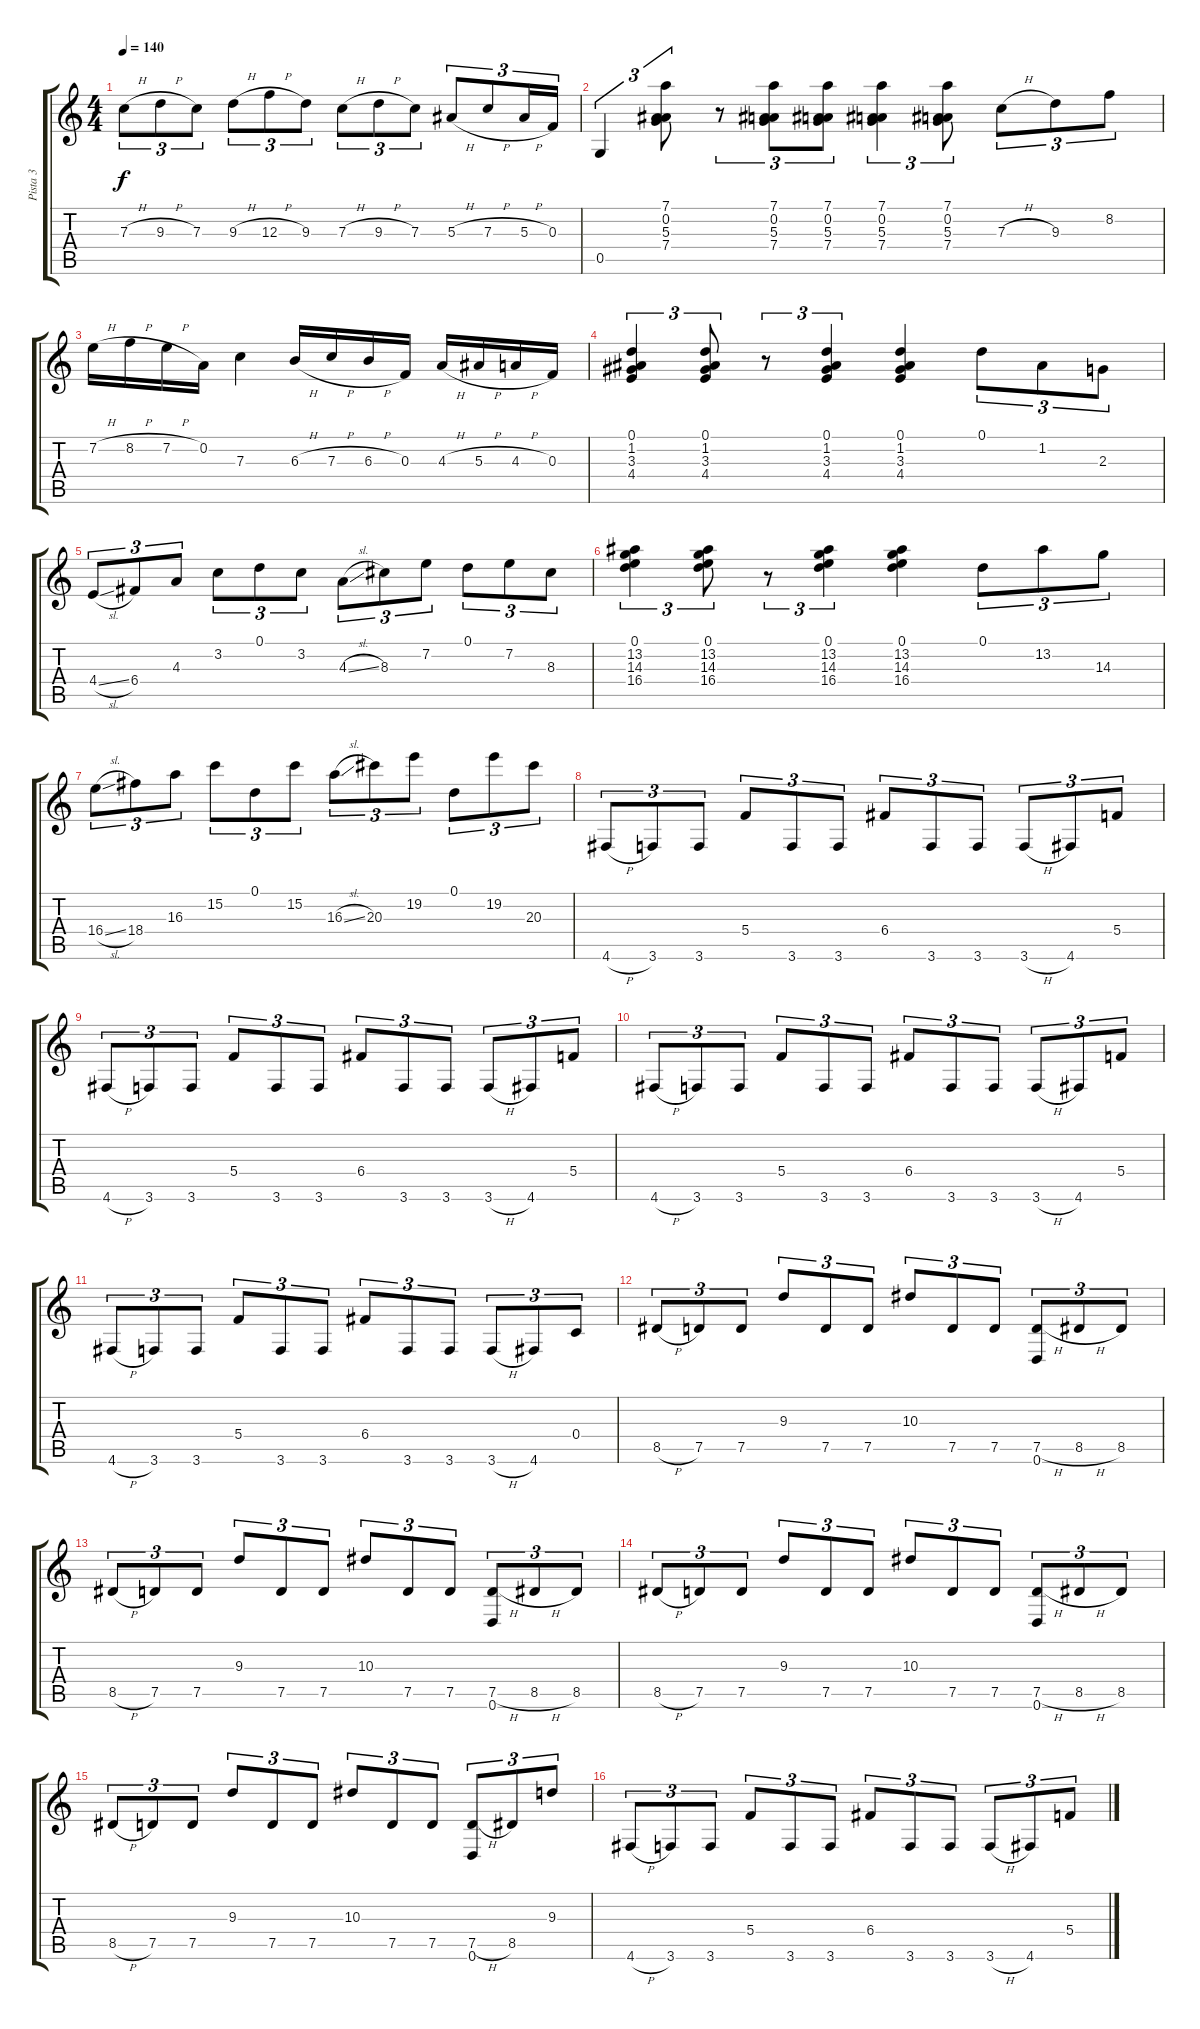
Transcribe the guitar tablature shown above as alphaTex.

\track ("Pista 3" "Pista 3") {instrument distortionguitar}
\staff {score tabs}
\tuning (D4 A3 F3 C3 G2 D2) {hide}
\ts (4 4)
\tempo 140
\clef g2
\ks c
7.3{h}.8{tu (3 2) dy f} 9.3{h}.8{tu (3 2)} 7.3.8{tu (3 2)} 9.3{h}.8{tu (3 2)} 12.3{h}.8{tu (3 2)} 9.3.8{tu (3 2)} 7.3{h}.8{tu (3 2)} 9.3{h}.8{tu (3 2)} 7.3.8{tu (3 2)} 5.3{h}.8{tu (3 2)} 7.3{h}.8{tu (3 2)} 5.3{h}.16{tu (3 2)} 0.3.16{tu (3 2)} |
0.5.4{tu (3 2)} (7.1 0.2 5.3 7.4).8{tu (3 2)} r.8{tu (3 2)} (7.1 0.2 5.3 7.4).8{tu (3 2)} (7.1 0.2 5.3 7.4).8{tu (3 2)} (7.1 0.2 5.3 7.4).4{tu (3 2)} (7.1 0.2 5.3 7.4).8{tu (3 2)} 7.3{h}.8{tu (3 2)} 9.3.8{tu (3 2)} 8.2.8{tu (3 2)} |
7.2{h}.16 8.2{h}.16 7.2{h}.16 0.2.16 7.3.4 6.3{h}.16 7.3{h}.16 6.3{h}.16 0.3.16 4.3{h}.16 5.3{h}.16 4.3{h}.16 0.3.16 |
(0.1 1.2 3.3 4.4).4{tu (3 2)} (0.1 1.2 3.3 4.4).8{tu (3 2)} r.8{tu (3 2)} (0.1 1.2 3.3 4.4).4{tu (3 2)} (0.1 1.2 3.3 4.4).4 0.1.8{tu (3 2)} 1.2.8{tu (3 2)} 2.3.8{tu (3 2)} |
4.4{sl}.8{tu (3 2)} 6.4.8{tu (3 2)} 4.3.8{tu (3 2)} 3.2.8{tu (3 2)} 0.1.8{tu (3 2)} 3.2.8{tu (3 2)} 4.3{sl}.8{tu (3 2)} 8.3.8{tu (3 2)} 7.2.8{tu (3 2)} 0.1.8{tu (3 2)} 7.2.8{tu (3 2)} 8.3.8{tu (3 2)} |
(0.1 13.2 14.3 16.4).4{tu (3 2)} (0.1 13.2 14.3 16.4).8{tu (3 2)} r.8{tu (3 2)} (0.1 13.2 14.3 16.4).4{tu (3 2)} (0.1 13.2 14.3 16.4).4 0.1.8{tu (3 2)} 13.2.8{tu (3 2)} 14.3.8{tu (3 2)} |
16.4{sl}.8{tu (3 2)} 18.4.8{tu (3 2)} 16.3.8{tu (3 2)} 15.2.8{tu (3 2)} 0.1.8{tu (3 2)} 15.2.8{tu (3 2)} 16.3{sl}.8{tu (3 2)} 20.3.8{tu (3 2)} 19.2.8{tu (3 2)} 0.1.8{tu (3 2)} 19.2.8{tu (3 2)} 20.3.8{tu (3 2)} |
4.6{h}.8{tu (3 2)} 3.6.8{tu (3 2)} 3.6.8{tu (3 2)} 5.4.8{tu (3 2)} 3.6.8{tu (3 2)} 3.6.8{tu (3 2)} 6.4.8{tu (3 2)} 3.6.8{tu (3 2)} 3.6.8{tu (3 2)} 3.6{h}.8{tu (3 2)} 4.6.8{tu (3 2)} 5.4.8{tu (3 2)} |
4.6{h}.8{tu (3 2)} 3.6.8{tu (3 2)} 3.6.8{tu (3 2)} 5.4.8{tu (3 2)} 3.6.8{tu (3 2)} 3.6.8{tu (3 2)} 6.4.8{tu (3 2)} 3.6.8{tu (3 2)} 3.6.8{tu (3 2)} 3.6{h}.8{tu (3 2)} 4.6.8{tu (3 2)} 5.4.8{tu (3 2)} |
4.6{h}.8{tu (3 2)} 3.6.8{tu (3 2)} 3.6.8{tu (3 2)} 5.4.8{tu (3 2)} 3.6.8{tu (3 2)} 3.6.8{tu (3 2)} 6.4.8{tu (3 2)} 3.6.8{tu (3 2)} 3.6.8{tu (3 2)} 3.6{h}.8{tu (3 2)} 4.6.8{tu (3 2)} 5.4.8{tu (3 2)} |
4.6{h}.8{tu (3 2)} 3.6.8{tu (3 2)} 3.6.8{tu (3 2)} 5.4.8{tu (3 2)} 3.6.8{tu (3 2)} 3.6.8{tu (3 2)} 6.4.8{tu (3 2)} 3.6.8{tu (3 2)} 3.6.8{tu (3 2)} 3.6{h}.8{tu (3 2)} 4.6.8{tu (3 2)} 0.4.8{tu (3 2)} |
8.5{h}.8{tu (3 2)} 7.5.8{tu (3 2)} 7.5.8{tu (3 2)} 9.3.8{tu (3 2)} 7.5.8{tu (3 2)} 7.5.8{tu (3 2)} 10.3.8{tu (3 2)} 7.5.8{tu (3 2)} 7.5.8{tu (3 2)} (7.5{h} 0.6).8{tu (3 2)} 8.5{h}.8{tu (3 2)} 8.5.8{tu (3 2)} |
8.5{h}.8{tu (3 2)} 7.5.8{tu (3 2)} 7.5.8{tu (3 2)} 9.3.8{tu (3 2)} 7.5.8{tu (3 2)} 7.5.8{tu (3 2)} 10.3.8{tu (3 2)} 7.5.8{tu (3 2)} 7.5.8{tu (3 2)} (7.5{h} 0.6).8{tu (3 2)} 8.5{h}.8{tu (3 2)} 8.5.8{tu (3 2)} |
8.5{h}.8{tu (3 2)} 7.5.8{tu (3 2)} 7.5.8{tu (3 2)} 9.3.8{tu (3 2)} 7.5.8{tu (3 2)} 7.5.8{tu (3 2)} 10.3.8{tu (3 2)} 7.5.8{tu (3 2)} 7.5.8{tu (3 2)} (7.5{h} 0.6).8{tu (3 2)} 8.5{h}.8{tu (3 2)} 8.5.8{tu (3 2)} |
8.5{h}.8{tu (3 2)} 7.5.8{tu (3 2)} 7.5.8{tu (3 2)} 9.3.8{tu (3 2)} 7.5.8{tu (3 2)} 7.5.8{tu (3 2)} 10.3.8{tu (3 2)} 7.5.8{tu (3 2)} 7.5.8{tu (3 2)} (7.5{h} 0.6).8{tu (3 2)} 8.5.8{tu (3 2)} 9.3.8{tu (3 2)} |
4.6{h}.8{tu (3 2)} 3.6.8{tu (3 2)} 3.6.8{tu (3 2)} 5.4.8{tu (3 2)} 3.6.8{tu (3 2)} 3.6.8{tu (3 2)} 6.4.8{tu (3 2)} 3.6.8{tu (3 2)} 3.6.8{tu (3 2)} 3.6{h}.8{tu (3 2)} 4.6.8{tu (3 2)} 5.4.8{tu (3 2)}
